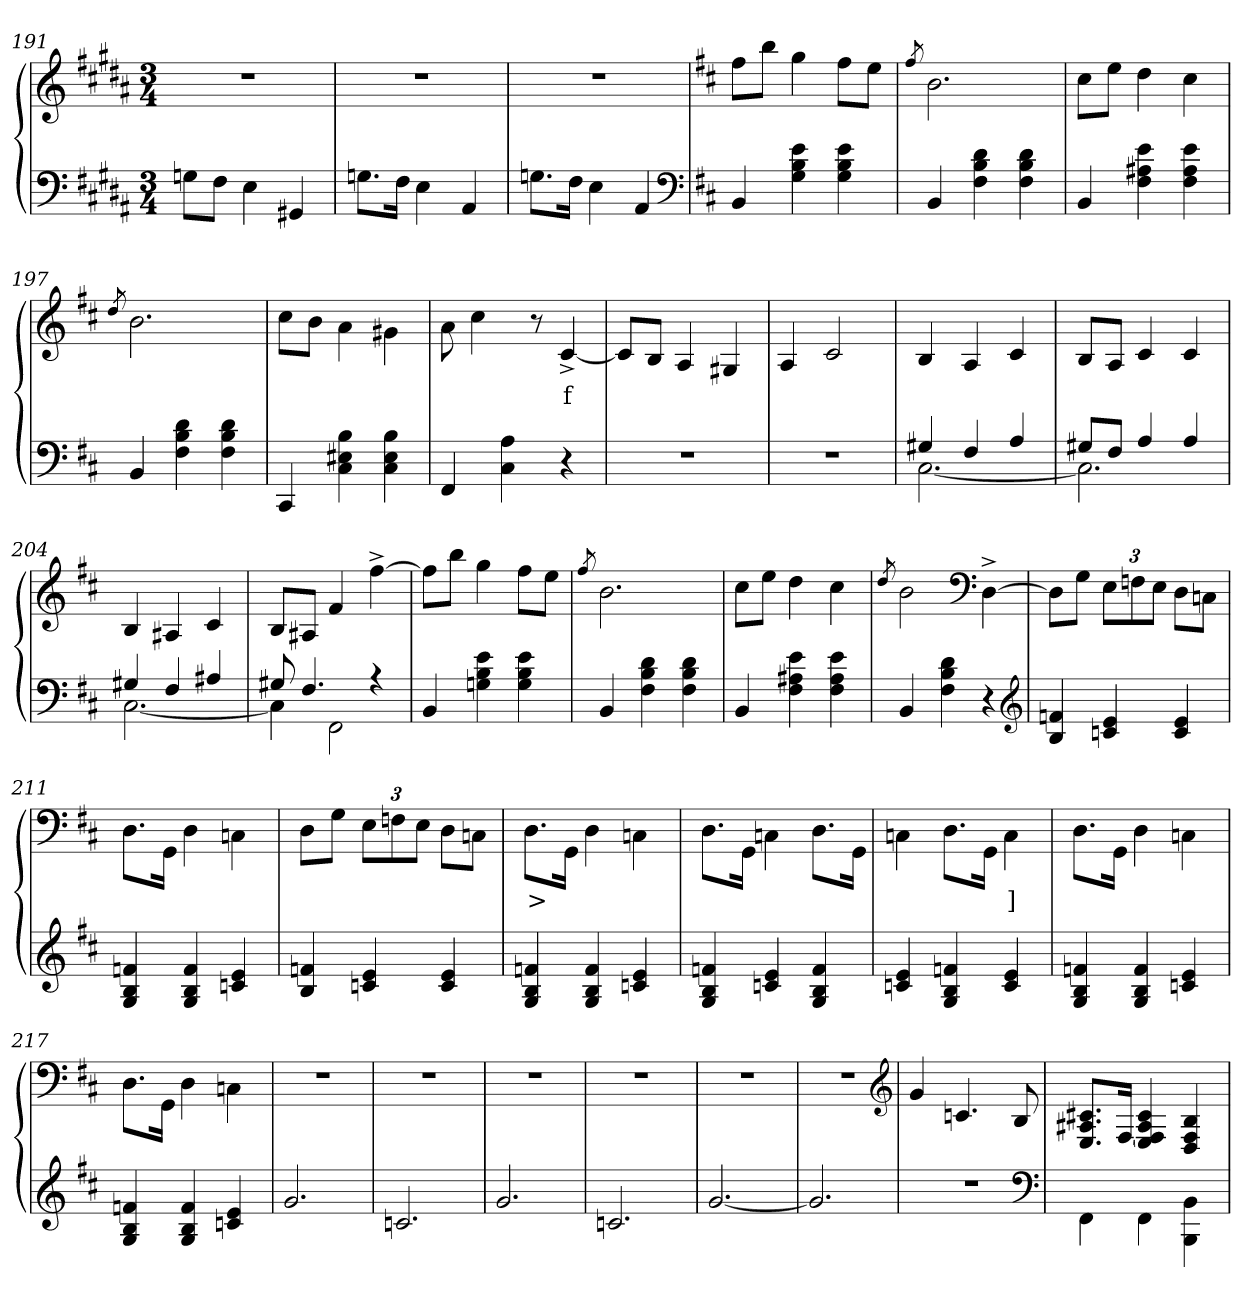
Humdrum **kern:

**kern	**kern	**text
*part2	*part1	*part1
*staff2	*staff1	*staff1
*clefF4	*clefG2	*
*k[f#c#g#d#a#]	*k[f#c#g#d#a#]	*
*M3/4	*M3/4	*
=191	=191	=191
8GnL	2.r	.
8F#J	.	.
4E	.	.
4GG#X	.	.
=192	=192	=192
8.GnL	2.r	.
16F#Jk	.	.
4E	.	.
4AA#	.	.
=193	=193	=193
8.GnL	2.r	.
16F#Jk	.	.
4E	.	.
4AA#	.	.
*clefF4	*	*
=194	=194	=194
*k[f#c#]	*k[f#c#]	*
4BB	8ff#L	.
.	8bbJ	.
4e 4B 4G	4gg	.
4e 4B 4G	8ff#L	.
.	8eeJ	.
=195	=195	=195
.	8qff#/	.
4BB	2.b	.
4d 4B 4F#	.	.
4d 4B 4F#	.	.
=196	=196	=196
4BB	8cc#L	.
.	8eeJ	.
4e 4A#X 4F#	4dd	.
4e 4A# 4F#	4cc#	.
=197	=197	=197
.	8qdd/	.
4BB	2.b	.
4d 4B 4F#	.	.
4d 4B 4F#	.	.
=198	=198	=198
4CC#	8cc#L	.
.	8bJ	.
4B 4E#X 4C#	4a\	.
4B 4E# 4C#	4g#X\	.
=199	=199	=199
4FF#	8a\	.
.	4cc#	.
4A 4C#	.	.
.	8r	.
4r	[4c#^>	f
=200	=200	=200
2.r	8c#L]	.
.	8BJ	.
.	4A	.
.	4G#X	.
=201	=201	=201
2.r	4A	.
.	2c#	.
=202	=202	=202
*^	*	*
4G#X	[2.C#	4B	.
4F#	.	4A	.
4A	.	4c#	.
=203	=203	=203	=203
8G#XL	2.C#]	8BL	.
8F#J	.	8AJ	.
4A	.	4c#	.
4A	.	4c#	.
=204	=204	=204	=204
4G#X	[2.C#	4B	.
4F#	.	4A#X	.
4A#X	.	4c#	.
=205	=205	=205	=205
8G#X	4C#]	8BL	.
4.F#	.	8A#XJ	.
.	2FF#	4f#	.
4r	.	[4ff#^>	.
*v	*v	*	*
=206	=206	=206
4BB	8ff#L]	.
.	8bbJ	.
4e 4B 4Gn	4gg	.
4e 4B 4G	8ff#L	.
.	8eeJ	.
=207	=207	=207
.	8qff#/	.
4BB	2.b	.
4d 4B 4F#	.	.
4d 4B 4F#	.	.
=208	=208	=208
4BB	8cc#L	.
.	8eeJ	.
4e 4A#X 4F#	4dd	.
4e 4A# 4F#	4cc#	.
=209	=209	=209
.	8qdd/	.
4BB	2b	.
4d 4B 4F#	.	.
*	*clefF4	*
4r	[4D^>	.
*clefG2	*	*
=210	=210	=210
4fn 4B	8DL]	.
.	8GJ	.
4e 4cn	12EL	.
.	12Fn	.
.	12EJ	.
4e 4c	8D\L	.
.	8CnJ	.
=211	=211	=211
4fn 4B 4G	8.D\L	.
.	16GGJk	.
4f 4B 4G	4D	.
4e 4cn	4Cn\	.
=212	=212	=212
4fn 4B	8DL	.
.	8GJ	.
4e 4cn	12EL	.
.	12Fn	.
.	12EJ	.
4e 4c	8D\L	.
.	8CnJ	.
=213	=213	=213
4fn 4B 4G	8.D\L	>
.	16GGJk	.
4f 4B 4G	4D	.
4e 4cn	4Cn\	.
=214	=214	=214
4fn 4B 4G	8.D\L	.
.	16GGJk	.
4e 4cn	4Cn\	.
4f 4B 4G	8.D\L	.
.	16GGJk	.
=215	=215	=215
4e 4cn	4Cn\	.
4fn 4B 4G	8.D\L	.
.	16GGJk	.
4e 4c	4C\	]
=216	=216	=216
4fn 4B 4G	8.D\L	.
.	16GGJk	.
4f 4B 4G	4D	.
4e 4cn	4Cn\	.
=217	=217	=217
4fn 4B 4G	8.D\L	.
.	16GGJk	.
4f 4B 4G	4D	.
4e 4cn	4Cn\	.
=218	=218	=218
2.g	2.r	.
=219	=219	=219
2.cn	2.r	.
=220	=220	=220
2.g	2.r	.
=221	=221	=221
2.cn	2.r	.
=222	=222	=222
[2.g	2.r	.
=223	=223	=223
2.g]	2.r	.
*	*clefG2	*
=224	=224	=224
2.r	4g	.
.	4.cn	.
.	8B	.
*clefF4	*	*
=225	=225	=225
4FF#\	8.c#X 8.A#X 8.EL	.
.	[16F#Jk	.
4FF#\	4c#/ 4A#/ 4F#/] 4E/	.
4BB\ 4BBB	4B/ 4F#/ 4D/	.
=	=	=
*-	*-	*-
